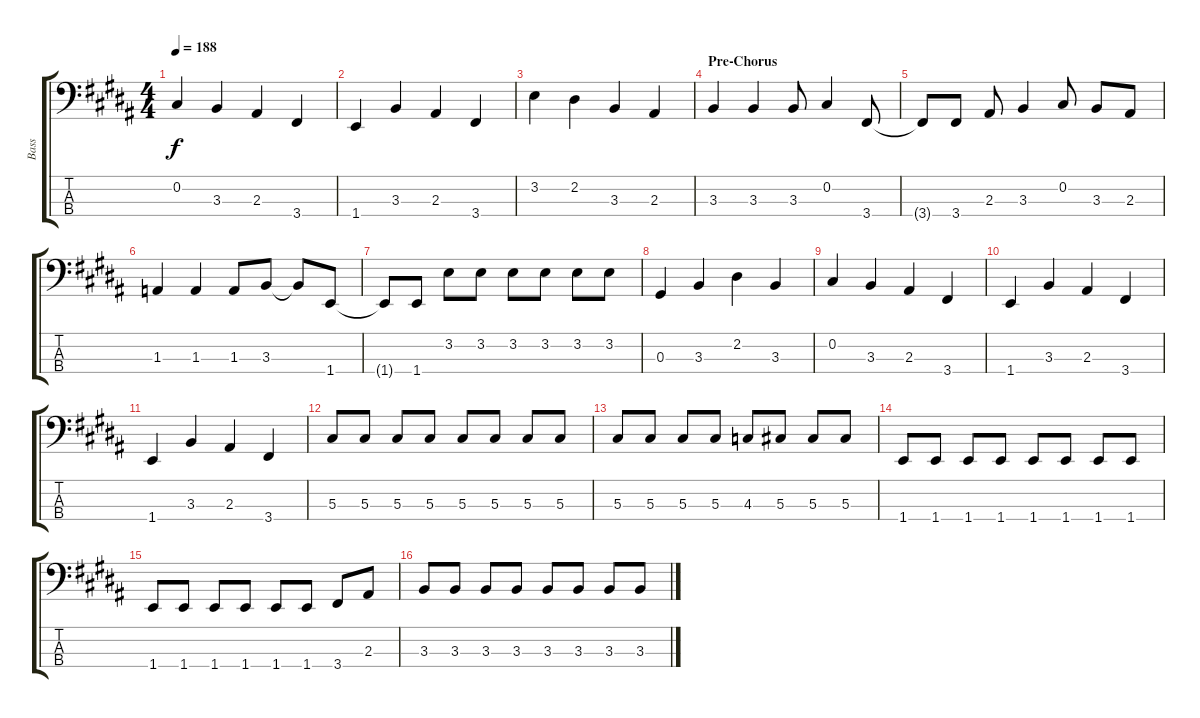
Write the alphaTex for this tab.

\track ("Bass" "Bass") {instrument electricbasspick}
\staff {score tabs}
\tuning (Gb2 Db2 Ab1 Eb1) {hide}
\ts (4 4)
\tempo 188
\clef f4
\ks b
0.2.4{dy f} 3.3.4 2.3.4 3.4.4 |
1.4.4 3.3.4 2.3.4 3.4.4 |
3.2.4 2.2.4 3.3.4 2.3.4 |
\section ("" "Pre-Chorus")
3.3.4 3.3.4 3.3.8 0.2.4 3.4.8 |
3.4{t}.8 3.4.8 2.3.8 3.3.4 0.2.8 3.3.8 2.3.8 |
1.3.4 1.3.4 1.3.8 3.3.8 3.3{t}.8 1.4.8 |
1.4{t}.8 1.4.8 3.2.8 3.2.8 3.2.8 3.2.8 3.2.8 3.2.8 |
0.3.4 3.3.4 2.2.4 3.3.4 |
0.2.4 3.3.4 2.3.4 3.4.4 |
1.4.4 3.3.4 2.3.4 3.4.4 |
1.4.4 3.3.4 2.3.4 3.4.4 |
5.3.8{instrument electricbassfinger} 5.3.8 5.3.8 5.3.8 5.3.8 5.3.8 5.3.8 5.3.8 |
5.3.8 5.3.8 5.3.8 5.3.8 4.3.8 5.3.8 5.3.8 5.3.8 |
1.4.8 1.4.8 1.4.8 1.4.8 1.4.8 1.4.8 1.4.8 1.4.8 |
1.4.8 1.4.8 1.4.8 1.4.8 1.4.8 1.4.8 3.4.8 2.3.8 |
3.3.8 3.3.8 3.3.8 3.3.8 3.3.8 3.3.8 3.3.8 3.3.8
